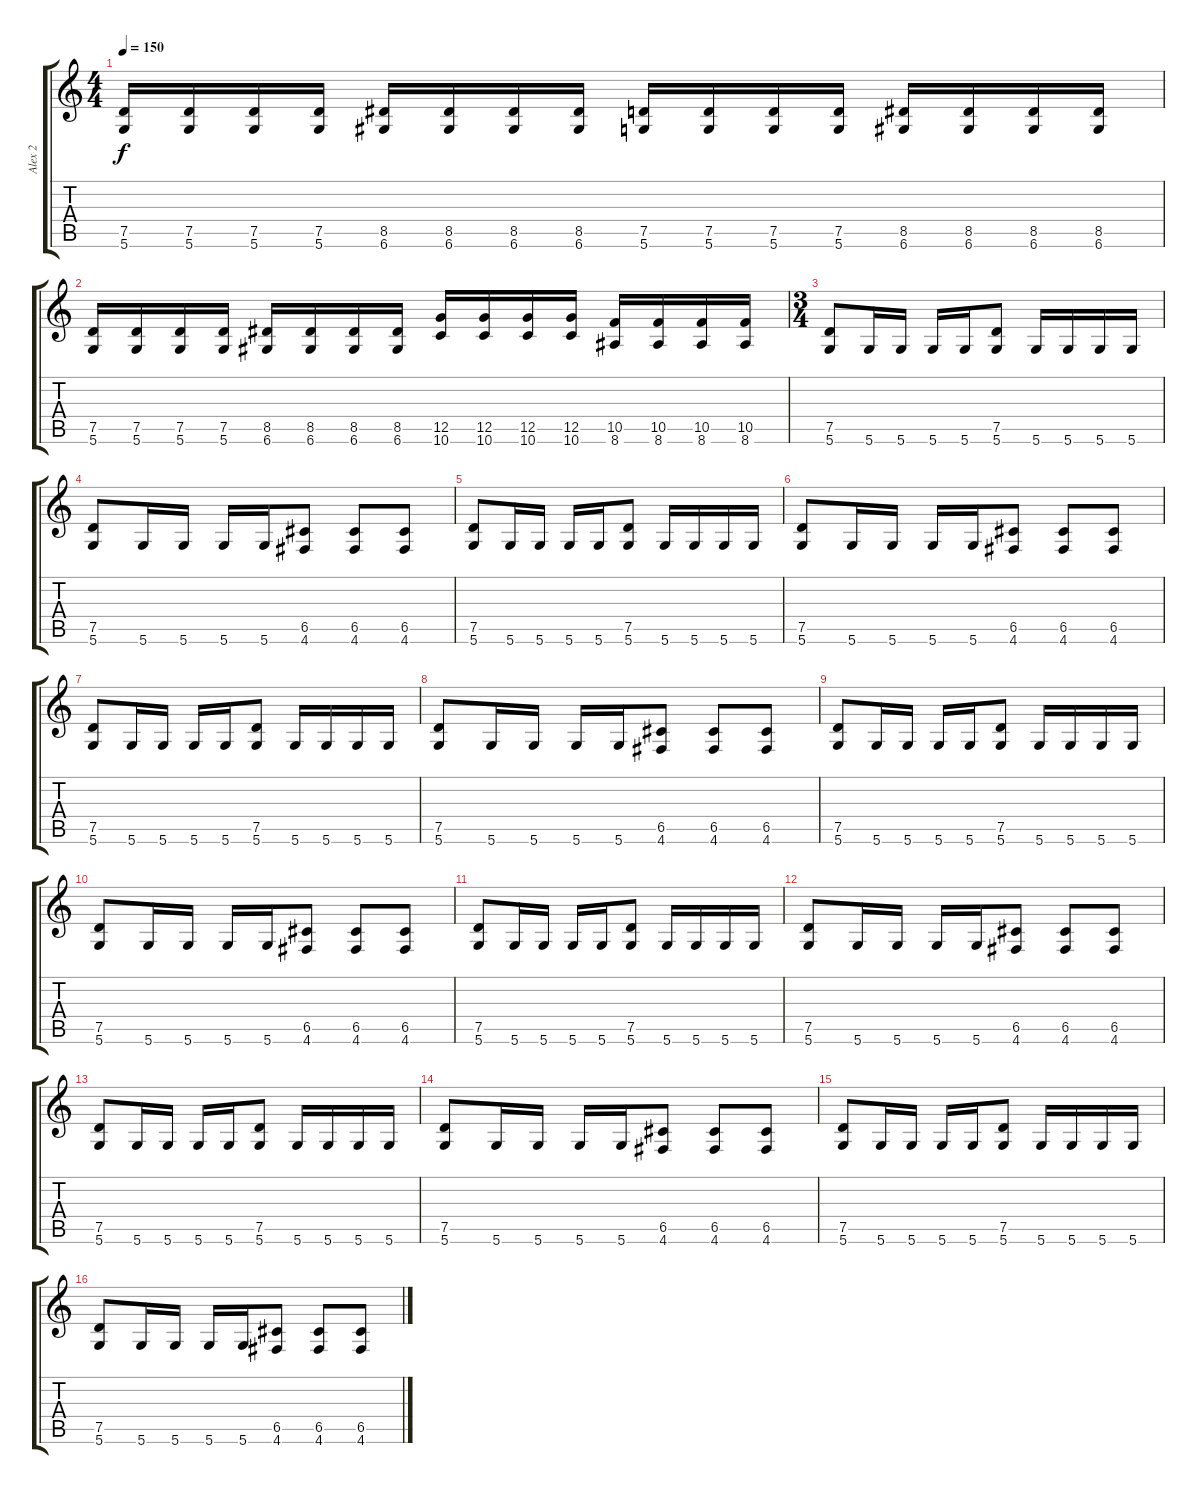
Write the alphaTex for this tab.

\track ("Alex 2" "Alex 2") {instrument overdrivenguitar}
\staff {score tabs}
\tuning (D4 A3 F3 C3 G2 D2) {hide}
\ts (4 4)
\tempo 150
\clef g2
\ks c
(7.5 5.6).16{dy f} (7.5 5.6).16 (7.5 5.6).16 (7.5 5.6).16 (8.5 6.6).16 (8.5 6.6).16 (8.5 6.6).16 (8.5 6.6).16 (7.5 5.6).16 (7.5 5.6).16 (7.5 5.6).16 (7.5 5.6).16 (8.5 6.6).16 (8.5 6.6).16 (8.5 6.6).16 (8.5 6.6).16 |
(7.5 5.6).16 (7.5 5.6).16 (7.5 5.6).16 (7.5 5.6).16 (8.5 6.6).16 (8.5 6.6).16 (8.5 6.6).16 (8.5 6.6).16 (12.5 10.6).16 (12.5 10.6).16 (12.5 10.6).16 (12.5 10.6).16 (10.5 8.6).16 (10.5 8.6).16 (10.5 8.6).16 (10.5 8.6).16 |
\ts (3 4)
(7.5 5.6).8 5.6.16 5.6.16 5.6.16 5.6.16 (7.5 5.6).8 5.6.16 5.6.16 5.6.16 5.6.16 |
(7.5 5.6).8 5.6.16 5.6.16 5.6.16 5.6.16 (6.5 4.6).8 (6.5 4.6).8 (6.5 4.6).8 |
(7.5 5.6).8 5.6.16 5.6.16 5.6.16 5.6.16 (7.5 5.6).8 5.6.16 5.6.16 5.6.16 5.6.16 |
(7.5 5.6).8 5.6.16 5.6.16 5.6.16 5.6.16 (6.5 4.6).8 (6.5 4.6).8 (6.5 4.6).8 |
(7.5 5.6).8 5.6.16 5.6.16 5.6.16 5.6.16 (7.5 5.6).8 5.6.16 5.6.16 5.6.16 5.6.16 |
(7.5 5.6).8 5.6.16 5.6.16 5.6.16 5.6.16 (6.5 4.6).8 (6.5 4.6).8 (6.5 4.6).8 |
(7.5 5.6).8 5.6.16 5.6.16 5.6.16 5.6.16 (7.5 5.6).8 5.6.16 5.6.16 5.6.16 5.6.16 |
(7.5 5.6).8 5.6.16 5.6.16 5.6.16 5.6.16 (6.5 4.6).8 (6.5 4.6).8 (6.5 4.6).8 |
(7.5 5.6).8 5.6.16 5.6.16 5.6.16 5.6.16 (7.5 5.6).8 5.6.16 5.6.16 5.6.16 5.6.16 |
(7.5 5.6).8 5.6.16 5.6.16 5.6.16 5.6.16 (6.5 4.6).8 (6.5 4.6).8 (6.5 4.6).8 |
(7.5 5.6).8 5.6.16 5.6.16 5.6.16 5.6.16 (7.5 5.6).8 5.6.16 5.6.16 5.6.16 5.6.16 |
(7.5 5.6).8 5.6.16 5.6.16 5.6.16 5.6.16 (6.5 4.6).8 (6.5 4.6).8 (6.5 4.6).8 |
(7.5 5.6).8 5.6.16 5.6.16 5.6.16 5.6.16 (7.5 5.6).8 5.6.16 5.6.16 5.6.16 5.6.16 |
(7.5 5.6).8 5.6.16 5.6.16 5.6.16 5.6.16 (6.5 4.6).8 (6.5 4.6).8 (6.5 4.6).8
